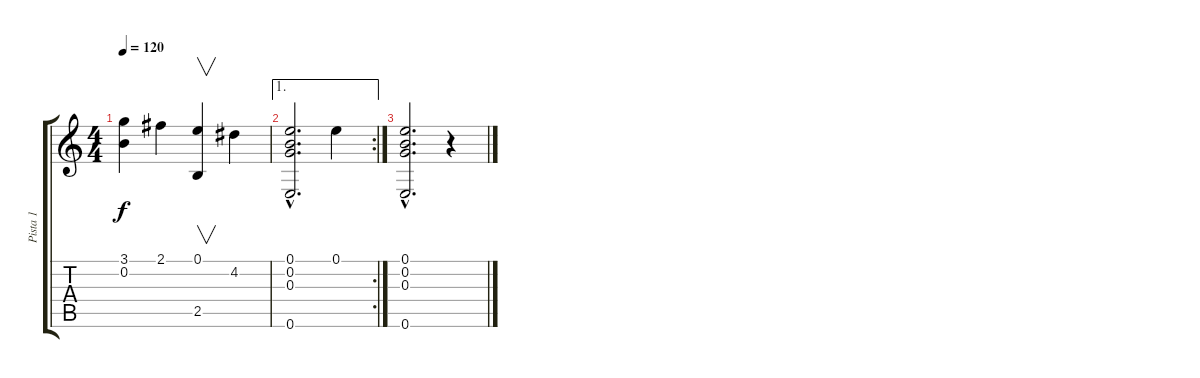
\track ("Pista 1" "Pista 1") {instrument acousticguitarnylon}
\staff {score tabs}
\tuning (E4 B3 G3 D3 A2 E2) {hide}
\ts (4 4)
\tempo 120
\clef g2
\ks c
(3.1 0.2).4{dy f} 2.1.4 (0.1 2.5).4{v} 4.2.4 |
\ae 1
\rc 2
(0.1{hac} 0.2{hac} 0.3{hac} 0.6{hac}).2{d} 0.1.4 |
(0.1{hac} 0.2{hac} 0.3{hac} 0.6{hac}).2{d} r.4
